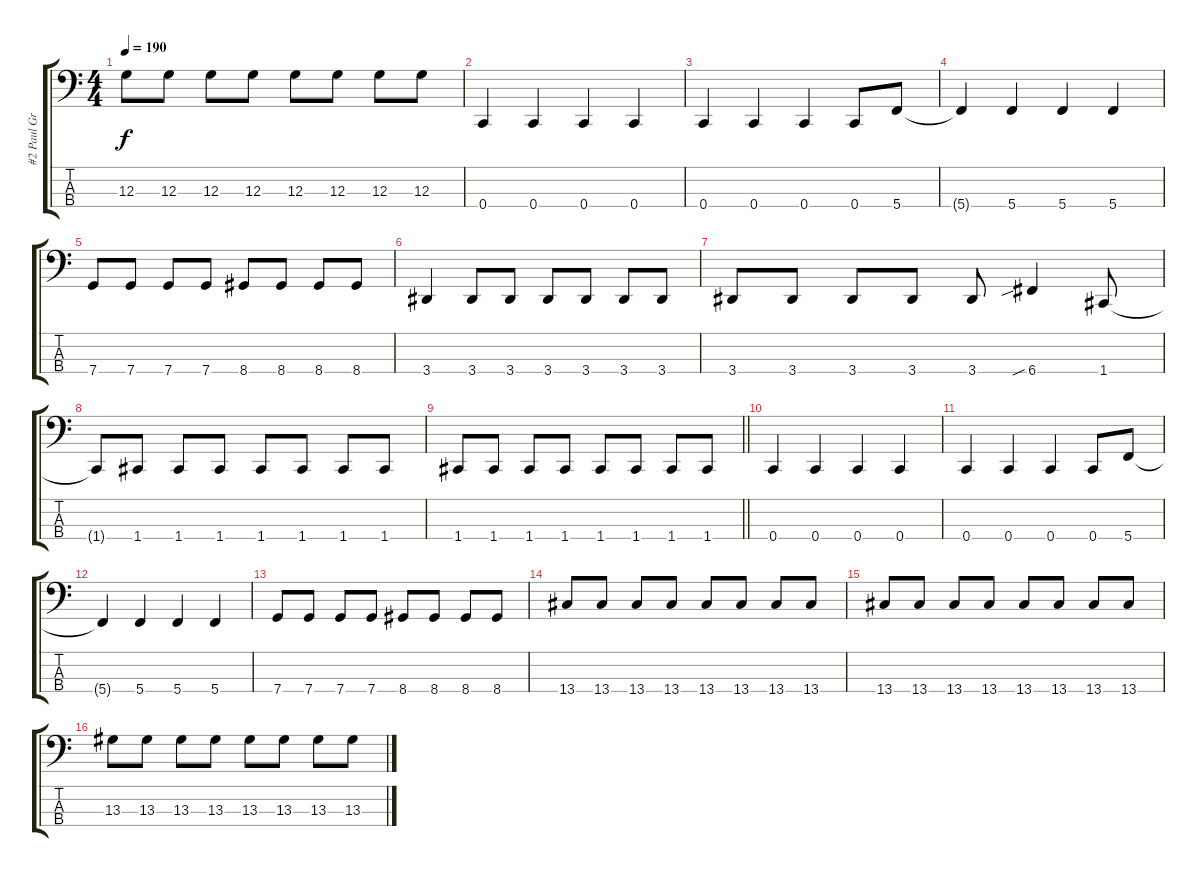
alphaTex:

\track ("#2 Paul Gray" "#2 Paul Gr") {instrument electricbasspick}
\staff {score tabs}
\tuning (F2 C2 G1 C1) {hide}
\ts (4 4)
\tempo 190
\clef f4
\ks c
12.3.8{dy f} 12.3.8 12.3.8 12.3.8 12.3.8 12.3.8 12.3.8 12.3.8 |
0.4.4 0.4.4 0.4.4 0.4.4 |
0.4.4 0.4.4 0.4.4 0.4.8 5.4.8 |
5.4{t}.4 5.4.4 5.4.4 5.4.4 |
7.4.8 7.4.8 7.4.8 7.4.8 8.4.8 8.4.8 8.4.8 8.4.8 |
3.4.4 3.4.8 3.4.8 3.4.8 3.4.8 3.4.8 3.4.8 |
3.4.8 3.4.8 3.4.8 3.4.8 3.4.8 6.4{sib}.4 1.4.8 |
1.4{t}.8 1.4.8 1.4.8 1.4.8 1.4.8 1.4.8 1.4.8 1.4.8 |
\barLineRight lightlight
1.4.8 1.4.8 1.4.8 1.4.8 1.4.8 1.4.8 1.4.8 1.4.8 |
0.4.4 0.4.4 0.4.4 0.4.4 |
0.4.4 0.4.4 0.4.4 0.4.8 5.4.8 |
5.4{t}.4 5.4.4 5.4.4 5.4.4 |
7.4.8 7.4.8 7.4.8 7.4.8 8.4.8 8.4.8 8.4.8 8.4.8 |
13.4.8 13.4.8 13.4.8 13.4.8 13.4.8 13.4.8 13.4.8 13.4.8 |
13.4.8 13.4.8 13.4.8 13.4.8 13.4.8 13.4.8 13.4.8 13.4.8 |
13.3.8 13.3.8 13.3.8 13.3.8 13.3.8 13.3.8 13.3.8 13.3.8
